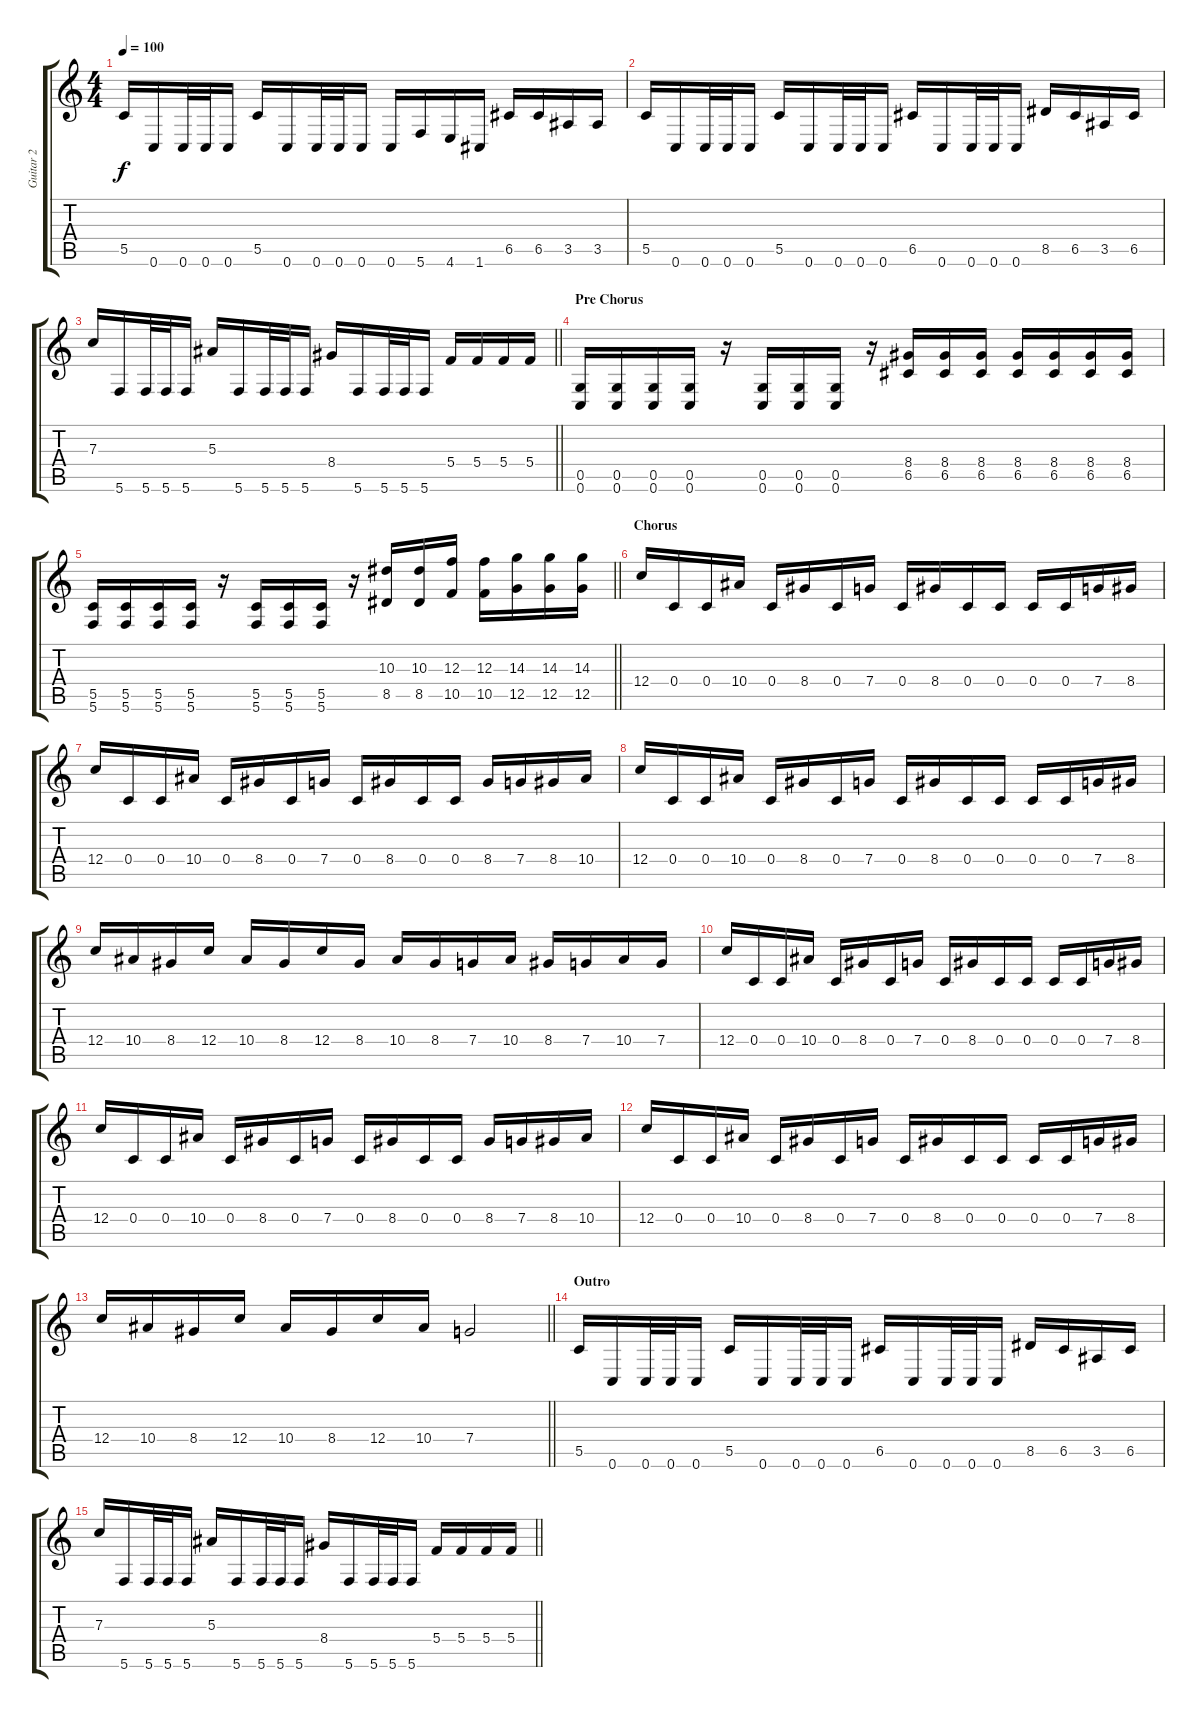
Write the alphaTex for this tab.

\track ("Guitar 2" "Guitar 2") {instrument distortionguitar}
\staff {score tabs}
\tuning (D4 A3 F3 C3 G2 C2) {hide}
\ts (4 4)
\tempo 100
\clef g2
\ks c
5.5.16{dy f} 0.6.16 0.6.32 0.6.32 0.6.16 5.5.16 0.6.16 0.6.32 0.6.32 0.6.16 0.6.16 5.6.16 4.6.16 1.6.16 6.5.16 6.5.16 3.5.16 3.5.16 |
5.5.16 0.6.16 0.6.32 0.6.32 0.6.16 5.5.16 0.6.16 0.6.32 0.6.32 0.6.16 6.5.16 0.6.16 0.6.32 0.6.32 0.6.16 8.5.16 6.5.16 3.5.16 6.5.16 |
\barLineRight lightlight
7.3.16 5.6.16 5.6.32 5.6.32 5.6.16 5.3.16 5.6.16 5.6.32 5.6.32 5.6.16 8.4.16 5.6.16 5.6.32 5.6.32 5.6.16 5.4.16 5.4.16 5.4.16 5.4.16 |
\section ("" "Pre Chorus")
(0.5 0.6).16 (0.5 0.6).16 (0.5 0.6).16 (0.5 0.6).16 r.16 (0.5 0.6).16 (0.5 0.6).16 (0.5 0.6).16 r.16 (8.4 6.5).16 (8.4 6.5).16 (8.4 6.5).16 (8.4 6.5).16 (8.4 6.5).16 (8.4 6.5).16 (8.4 6.5).16 |
\barLineRight lightlight
(5.5 5.6).16 (5.5 5.6).16 (5.5 5.6).16 (5.5 5.6).16 r.16 (5.5 5.6).16 (5.5 5.6).16 (5.5 5.6).16 r.16 (10.3 8.5).16 (10.3 8.5).16 (12.3 10.5).16 (12.3 10.5).16 (14.3 12.5).16 (14.3 12.5).16 (14.3 12.5).16 |
\section ("" "Chorus")
12.4.16 0.4.16 0.4.16 10.4.16 0.4.16 8.4.16 0.4.16 7.4.16 0.4.16 8.4.16 0.4.16 0.4.16 0.4.16 0.4.16 7.4.16 8.4.16 |
12.4.16 0.4.16 0.4.16 10.4.16 0.4.16 8.4.16 0.4.16 7.4.16 0.4.16 8.4.16 0.4.16 0.4.16 8.4.16 7.4.16 8.4.16 10.4.16 |
12.4.16 0.4.16 0.4.16 10.4.16 0.4.16 8.4.16 0.4.16 7.4.16 0.4.16 8.4.16 0.4.16 0.4.16 0.4.16 0.4.16 7.4.16 8.4.16 |
12.4.16 10.4.16 8.4.16 12.4.16 10.4.16 8.4.16 12.4.16 8.4.16 10.4.16 8.4.16 7.4.16 10.4.16 8.4.16 7.4.16 10.4.16 7.4.16 |
12.4.16 0.4.16 0.4.16 10.4.16 0.4.16 8.4.16 0.4.16 7.4.16 0.4.16 8.4.16 0.4.16 0.4.16 0.4.16 0.4.16 7.4.16 8.4.16 |
12.4.16 0.4.16 0.4.16 10.4.16 0.4.16 8.4.16 0.4.16 7.4.16 0.4.16 8.4.16 0.4.16 0.4.16 8.4.16 7.4.16 8.4.16 10.4.16 |
12.4.16 0.4.16 0.4.16 10.4.16 0.4.16 8.4.16 0.4.16 7.4.16 0.4.16 8.4.16 0.4.16 0.4.16 0.4.16 0.4.16 7.4.16 8.4.16 |
\barLineRight lightlight
12.4.16 10.4.16 8.4.16 12.4.16 10.4.16 8.4.16 12.4.16 10.4.16 7.4.2 |
\section ("" "Outro")
5.5.16 0.6.16 0.6.32 0.6.32 0.6.16 5.5.16 0.6.16 0.6.32 0.6.32 0.6.16 6.5.16 0.6.16 0.6.32 0.6.32 0.6.16 8.5.16 6.5.16 3.5.16 6.5.16 |
\barLineRight lightlight
7.3.16 5.6.16 5.6.32 5.6.32 5.6.16 5.3.16 5.6.16 5.6.32 5.6.32 5.6.16 8.4.16 5.6.16 5.6.32 5.6.32 5.6.16 5.4.16 5.4.16 5.4.16 5.4.16
